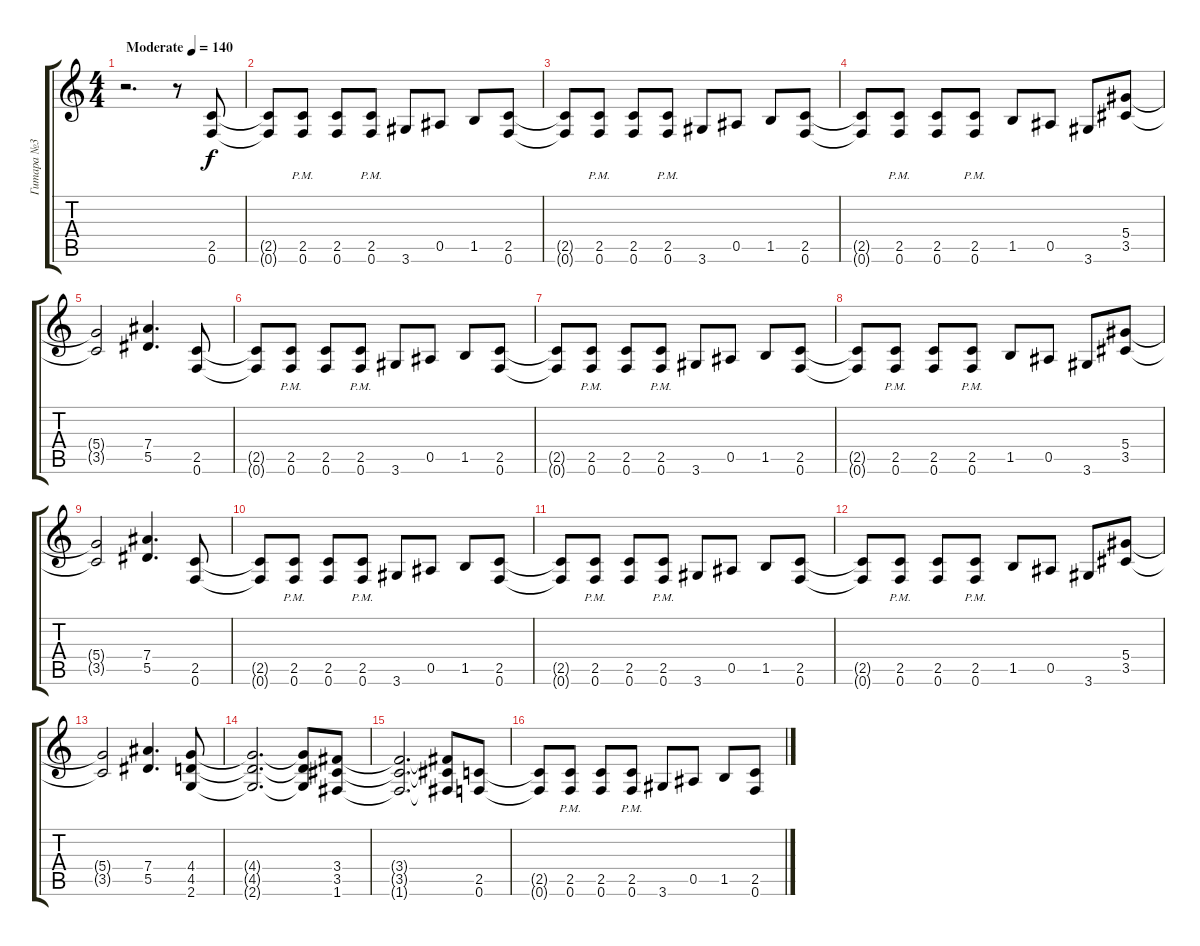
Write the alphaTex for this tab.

\track ("Гитара №3 Ритм" "Гитара №3 ") {instrument overdrivenguitar}
\staff {score tabs}
\tuning (F4 C4 Ab3 Eb3 Bb2 F2) {hide}
\ts (4 4)
\tempo (140 "Moderate")
\clef g2
\ks c
r.2{d dy f instrument overdrivenguitar} r.8 (2.5 0.6).8 |
(2.5{t} 0.6{t}).8 (2.5{pm} 0.6{pm}).8 (2.5 0.6).8 (2.5{pm} 0.6{pm}).8 3.6.8 0.5.8 1.5.8 (2.5 0.6).8 |
(2.5{t} 0.6{t}).8 (2.5{pm} 0.6{pm}).8 (2.5 0.6).8 (2.5{pm} 0.6{pm}).8 3.6.8 0.5.8 1.5.8 (2.5 0.6).8 |
(2.5{t} 0.6{t}).8 (2.5{pm} 0.6{pm}).8 (2.5 0.6).8 (2.5{pm} 0.6{pm}).8 1.5.8 0.5.8 3.6.8 (5.4 3.5).8 |
(5.4{t} 3.5{t}).2 (7.4 5.5).4{d} (2.5 0.6).8 |
(2.5{t} 0.6{t}).8 (2.5{pm} 0.6{pm}).8 (2.5 0.6).8 (2.5{pm} 0.6{pm}).8 3.6.8 0.5.8 1.5.8 (2.5 0.6).8 |
(2.5{t} 0.6{t}).8 (2.5{pm} 0.6{pm}).8 (2.5 0.6).8 (2.5{pm} 0.6{pm}).8 3.6.8 0.5.8 1.5.8 (2.5 0.6).8 |
(2.5{t} 0.6{t}).8 (2.5{pm} 0.6{pm}).8 (2.5 0.6).8 (2.5{pm} 0.6{pm}).8 1.5.8 0.5.8 3.6.8 (5.4 3.5).8 |
(5.4{t} 3.5{t}).2 (7.4 5.5).4{d} (2.5 0.6).8 |
(2.5{t} 0.6{t}).8 (2.5{pm} 0.6{pm}).8 (2.5 0.6).8 (2.5{pm} 0.6{pm}).8 3.6.8 0.5.8 1.5.8 (2.5 0.6).8 |
(2.5{t} 0.6{t}).8 (2.5{pm} 0.6{pm}).8 (2.5 0.6).8 (2.5{pm} 0.6{pm}).8 3.6.8 0.5.8 1.5.8 (2.5 0.6).8 |
(2.5{t} 0.6{t}).8 (2.5{pm} 0.6{pm}).8 (2.5 0.6).8 (2.5{pm} 0.6{pm}).8 1.5.8 0.5.8 3.6.8 (5.4 3.5).8 |
(5.4{t} 3.5{t}).2 (7.4 5.5).4{d} (4.4 4.5 2.6).8 |
(4.4{t} 4.5{t} 2.6{t}).2{d} (4.4{t} 4.5{t} 2.6{t}).8 (3.4 3.5 1.6).8 |
(3.4{t} 3.5{t} 1.6{t}).2{d} (3.4{t} 3.5{t} 1.6{t}).8 (2.5 0.6).8 |
(2.5{t} 0.6{t}).8 (2.5{pm} 0.6{pm}).8 (2.5 0.6).8 (2.5{pm} 0.6{pm}).8 3.6.8 0.5.8 1.5.8 (2.5 0.6).8
